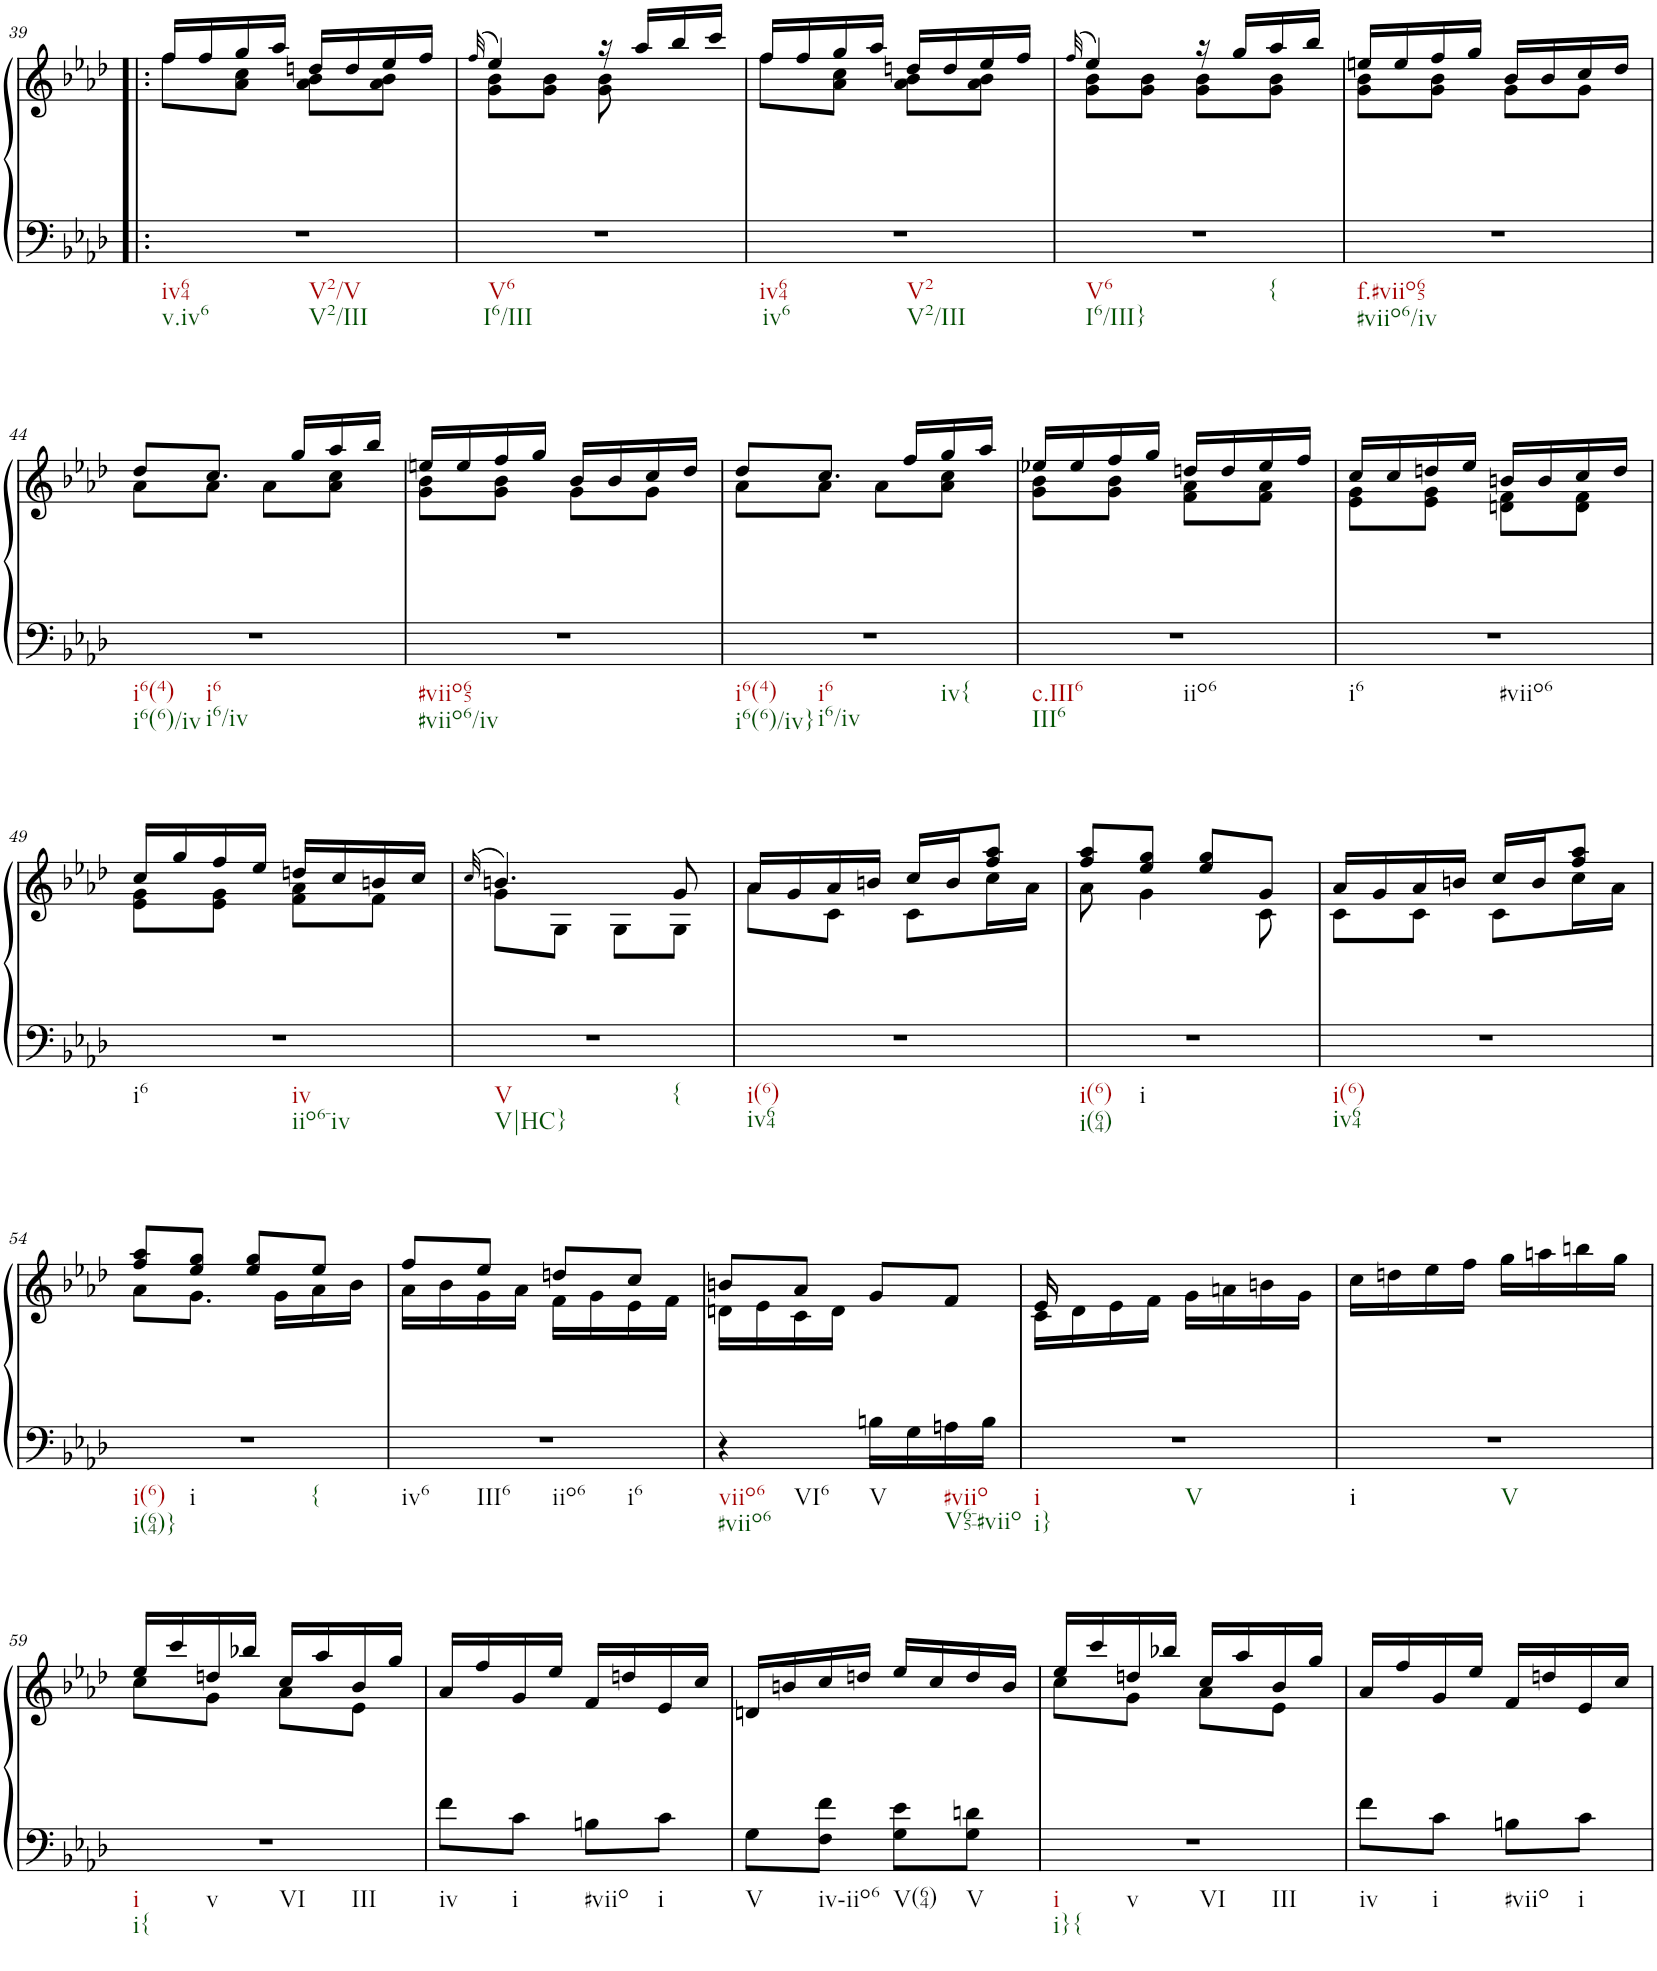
**kern	**kern
*part1	*part1
*staff2	*staff1
*I"Piano	*
*I'Pno.	*
!!LO:PB:g=z
*clefF4	*clefG2
*k[b-e-a-d-]	*k[b-e-a-d-]
*M2/4	*M2/4
=39!|:	=39!|:
*	*^
!LO:TX:b:t=iv64	!	!
!LO:TX:b:t=v.iv6	!	!
!LO:TX:b:t=V2/V	!	!
!LO:TX:b:t=V2/III	!	!
2r	16ff/LL	8ff\L
.	16ff/	.
.	16gg/	8a-\ 8cc\J
.	16aa-/JJ	.
.	16ddn/LL	8a-\ 8b-\L
.	16dd/	.
.	16ee-/	8a-\ 8b-\J
.	16ff/JJ	.
=40	=40	=40
.	(32qff/	.
!LO:TX:b:t=V6	!	!
!LO:TX:b:t=I6/III	!	!
2r	4ee-/)	8g\ 8b-\L
.	.	8g\ 8b-\J
.	16r	8g\ 8b-\
.	16aa-/LL	.
.	16bb-/	8ryy
.	16ccc/JJ	.
=41	=41	=41
!LO:TX:b:t=iv64	!	!
!LO:TX:b:t=iv6	!	!
!LO:TX:b:t=V2	!	!
!LO:TX:b:t=V2/III	!	!
2r	16ff/LL	8ff\L
.	16ff/	.
.	16gg/	8a-\ 8cc\J
.	16aa-/JJ	.
.	16ddn/LL	8a-\ 8b-\L
.	16dd/	.
.	16ee-/	8a-\ 8b-\J
.	16ff/JJ	.
=42	=42	=42
.	(32qff/	.
!LO:TX:b:t=V6	!	!
!LO:TX:b:t=I6/III}	!	!
!LO:TX:b:t={	!	!
2r	4ee-/)	8g\ 8b-\L
.	.	8g\ 8b-\J
.	16r	8g\ 8b-\L
.	16gg/LL	.
.	16aa-/	8g\ 8b-\J
.	16bb-/JJ	.
=43	=43	=43
!LO:TX:b:t=f.#viio65	!	!
!LO:TX:b:t=#viio6/iv	!	!
2r	16een/LL	8g\ 8b-\L
.	16ee/	.
.	16ff/	8g\ 8b-\J
.	16gg/JJ	.
.	16b-/LL	8g\L
.	16b-/	.
.	16cc/	8g\J
.	16dd-/JJ	.
!!LO:LB:g=z	!!
=44	=44	=44
!LO:TX:b:t=i6(4)	!	!
!LO:TX:b:t=i6(6)/iv	!	!
!LO:TX:b:t=i6	!	!
!LO:TX:b:t=i6/iv	!	!
2r	8dd-/L	8a-\L
.	8.cc/J	8a-\J
.	.	8a-\L
.	16gg/LL	.
.	16aa-/	8a-\ 8cc\J
.	16bb-/JJ	.
=45	=45	=45
!LO:TX:b:t=#viio65	!	!
!LO:TX:b:t=#viio6/iv	!	!
2r	16een/LL	8g\ 8b-\L
.	16ee/	.
.	16ff/	8g\ 8b-\J
.	16gg/JJ	.
.	16b-/LL	8g\L
.	16b-/	.
.	16cc/	8g\J
.	16dd-/JJ	.
=46	=46	=46
!LO:TX:b:t=i6(4)	!	!
!LO:TX:b:t=i6(6)/iv}	!	!
!LO:TX:b:t=i6	!	!
!LO:TX:b:t=i6/iv	!	!
!LO:TX:b:t=iv{	!	!
2r	8dd-/L	8a-\L
.	8.cc/J	8a-\J
.	.	8a-\L
.	16ff/LL	.
.	16gg/	8a-\ 8cc\J
.	16aa-/JJ	.
=47	=47	=47
!LO:TX:b:t=c.III6	!	!
!LO:TX:b:t=III6	!	!
!LO:TX:b:t=iio6	!	!
2r	16ee-X/LL	8g\ 8b-\L
.	16ee-/	.
.	16ff/	8g\ 8b-\J
.	16gg/JJ	.
.	16ddn/LL	8f\ 8a-\L
.	16dd/	.
.	16ee-/	8f\ 8a-\J
.	16ff/JJ	.
=48	=48	=48
!LO:TX:b:t=i6	!	!
!LO:TX:b:t=#viio6	!	!
2r	16cc/LL	8e-\ 8g\L
.	16cc/	.
.	16ddn/	8e-\ 8g\J
.	16ee-/JJ	.
.	16bn/LL	8dn\ 8f\L
.	16b/	.
.	16cc/	8d\ 8f\J
.	16dd/JJ	.
!!LO:LB:g=z	!!
=49	=49	=49
!LO:TX:b:t=i6	!	!
!LO:TX:b:t=iv	!	!
!LO:TX:b:t=iio6-iv	!	!
2r	16cc/LL	8e-\ 8g\L
.	16gg/	.
.	16ff/	8e-\ 8g\J
.	16ee-/JJ	.
.	16ddn/LL	8f\ 8a-\L
.	16cc/	.
.	16bn/	8f\J
.	16cc/JJ	.
=50	=50	=50
.	(32qcc/	.
!LO:TX:b:t=V	!	!
!LO:TX:b:t=V|HC}	!	!
!LO:TX:b:t={	!	!
2r	4.bn/)	8g\L
.	.	8G\J
.	.	8G\L
.	8g/	8G\J
=51	=51	=51
!LO:TX:b:t=i(6)	!	!
!LO:TX:b:t=iv64	!	!
2r	16a-/LL	8a-\L
.	16g/	.
.	16a-/	8c\J
.	16bn/JJ	.
.	16cc/LL	8c\L
.	16b/J	.
.	8ff/ 8aa-/J	16cc\L
.	.	16a-\JJ
=52	=52	=52
!LO:TX:b:t=i(6)	!	!
!LO:TX:b:t=i(64)	!	!
!LO:TX:b:t=i	!	!
2r	8ff/ 8aa-/L	8a-\
.	8ee-/ 8gg/J	4g\
.	8ee-/ 8gg/L	.
.	8g/J	8c\
=53	=53	=53
!LO:TX:b:t=i(6)	!	!
!LO:TX:b:t=iv64	!	!
2r	16a-/LL	8c\L
.	16g/	.
.	16a-/	8c\J
.	16bn/JJ	.
.	16cc/LL	8c\L
.	16b/J	.
.	8ff/ 8aa-/J	16cc\L
.	.	16a-\JJ
!!LO:LB:g=z	!!
=54	=54	=54
!LO:TX:b:t=i(6)	!	!
!LO:TX:b:t=i(64)}	!	!
!LO:TX:b:t=i	!	!
!LO:TX:b:t={	!	!
2r	8ff/ 8aa-/L	8a-\L
.	8ee-/ 8gg/J	8.g\J
.	8ee-/ 8gg/L	.
.	.	16g\LL
.	8ee-/J	16a-\
.	.	16b-\JJ
=55	=55	=55
!LO:TX:b:t=iv6	!	!
!LO:TX:b:t=III6	!	!
!LO:TX:b:t=iio6	!	!
!LO:TX:b:t=i6	!	!
2r	8ff/L	16a-\LL
.	.	16b-\
.	8ee-/J	16g\
.	.	16a-\JJ
.	8ddn/L	16f\LL
.	.	16g\
.	8cc/J	16e-\
.	.	16f\JJ
=56	=56	=56
!LO:TX:b:t=viio6	!	!
!LO:TX:b:t=#viio6	!	!
!LO:TX:b:t=VI6	!	!
4r	8bn/L	16dn\LL
.	.	16e-\
.	8a-/J	16c\
.	.	16d\JJ
!LO:TX:b:t=V	!	!
16Bn\LL	8g/L	4ryy
16G\	.	.
!LO:TX:b:t=#viio	!	!
!LO:TX:b:t=V65-#viio	!	!
16An\	8f/J	.
16B\JJ	.	.
=57	=57	=57
!LO:TX:b:t=i	!	!
!LO:TX:b:t=i}	!	!
!LO:TX:b:t=V	!	!
2r	16e-/	16c\LL
.	8.ryy	16d-\
.	.	16e-\
.	.	16f\JJ
.	16g\LL	4ryy
.	16an\	.
.	16bn\	.
.	16g\JJ	.
*	*v	*v
=58	=58
!LO:TX:b:t=i	!
!LO:TX:b:t=V	!
2r	16cc\LL
.	16ddn\
.	16ee-\
.	16ff\JJ
.	16gg\LL
.	16aan\
.	16bbn\
.	16gg\JJ
!!LO:LB:g=z
=59	=59
*	*^
!LO:TX:b:t=i	!	!
!LO:TX:b:t=i{	!	!
!LO:TX:b:t=v	!	!
!LO:TX:b:t=VI	!	!
!LO:TX:b:t=III	!	!
2r	16ee-/LL	8cc\L
.	16ccc/	.
.	16ddn/	8g\J
.	16bb-X/JJ	.
.	16cc/LL	8a-\L
.	16aa-/	.
.	16b-/	8e-\J
.	16gg/JJ	.
*	*v	*v
=60	=60
!LO:TX:b:t=iv	!
8f\L	16a-/LL
.	16ff/
!LO:TX:b:t=i	!
8c\J	16g/
.	16ee-/JJ
!LO:TX:b:t=#viio	!
8Bn\L	16f/LL
.	16ddn/
!LO:TX:b:t=i	!
8c\J	16e-/
.	16cc/JJ
=61	=61
!LO:TX:b:t=V	!
8G\L	16dn/LL
.	16bn/
!LO:TX:b:t=iv-iio6	!
8F\ 8f\J	16cc/
.	16ddn/JJ
!LO:TX:b:t=V(64)	!
8G\ 8e-\L	16ee-/LL
.	16cc/
!LO:TX:b:t=V	!
8G\ 8dn\J	16dd/
.	16b/JJ
=62	=62
*	*^
!LO:TX:b:t=i	!	!
!LO:TX:b:t=i}{	!	!
!LO:TX:b:t=v	!	!
!LO:TX:b:t=VI	!	!
!LO:TX:b:t=III	!	!
2r	16ee-/LL	8cc\L
.	16ccc/	.
.	16ddn/	8g\J
.	16bb-X/JJ	.
.	16cc/LL	8a-\L
.	16aa-/	.
.	16b-/	8e-\J
.	16gg/JJ	.
*	*v	*v
=63	=63
!LO:TX:b:t=iv	!
8f\L	16a-/LL
.	16ff/
!LO:TX:b:t=i	!
8c\J	16g/
.	16ee-/JJ
!LO:TX:b:t=#viio	!
8Bn\L	16f/LL
.	16ddn/
!LO:TX:b:t=i	!
8c\J	16e-/
.	16cc/JJ
=	=
*-	*-
